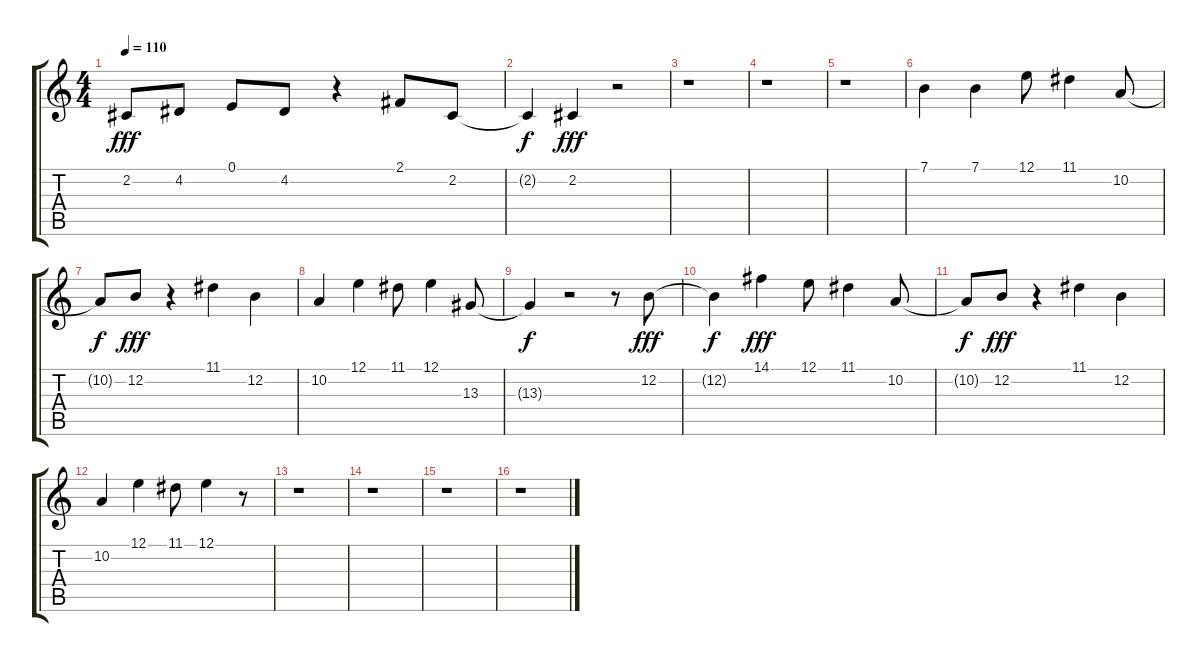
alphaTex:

\track "" {instrument lead3calliope}
\staff {score tabs}
\tuning (E4 B3 G3 D3 A2 E2) {hide}
\ts (4 4)
\tempo 110
\clef g2
\ks c
2.2.8{dy fff} 4.2.8 0.1.8 4.2.8 r.4 2.1.8 2.2.8 |
2.2{t}.4{dy f} 2.2.4{dy fff} r.2 |
r.1 |
r.1 |
r.1 |
7.1.4 7.1.4 12.1.8 11.1.4 10.2.8 |
10.2{t}.8{dy f} 12.2.8{dy fff} r.4 11.1.4 12.2.4 |
10.2.4 12.1.4 11.1.8 12.1.4 13.3.8 |
13.3{t}.4{dy f} r.2 r.8 12.2.8{dy fff} |
12.2{t}.4{dy f} 14.1.4{dy fff} 12.1.8 11.1.4 10.2.8 |
10.2{t}.8{dy f} 12.2.8{dy fff} r.4 11.1.4 12.2.4 |
10.2.4 12.1.4 11.1.8 12.1.4 r.8 |
r.1 |
r.1 |
r.1 |
r.1
